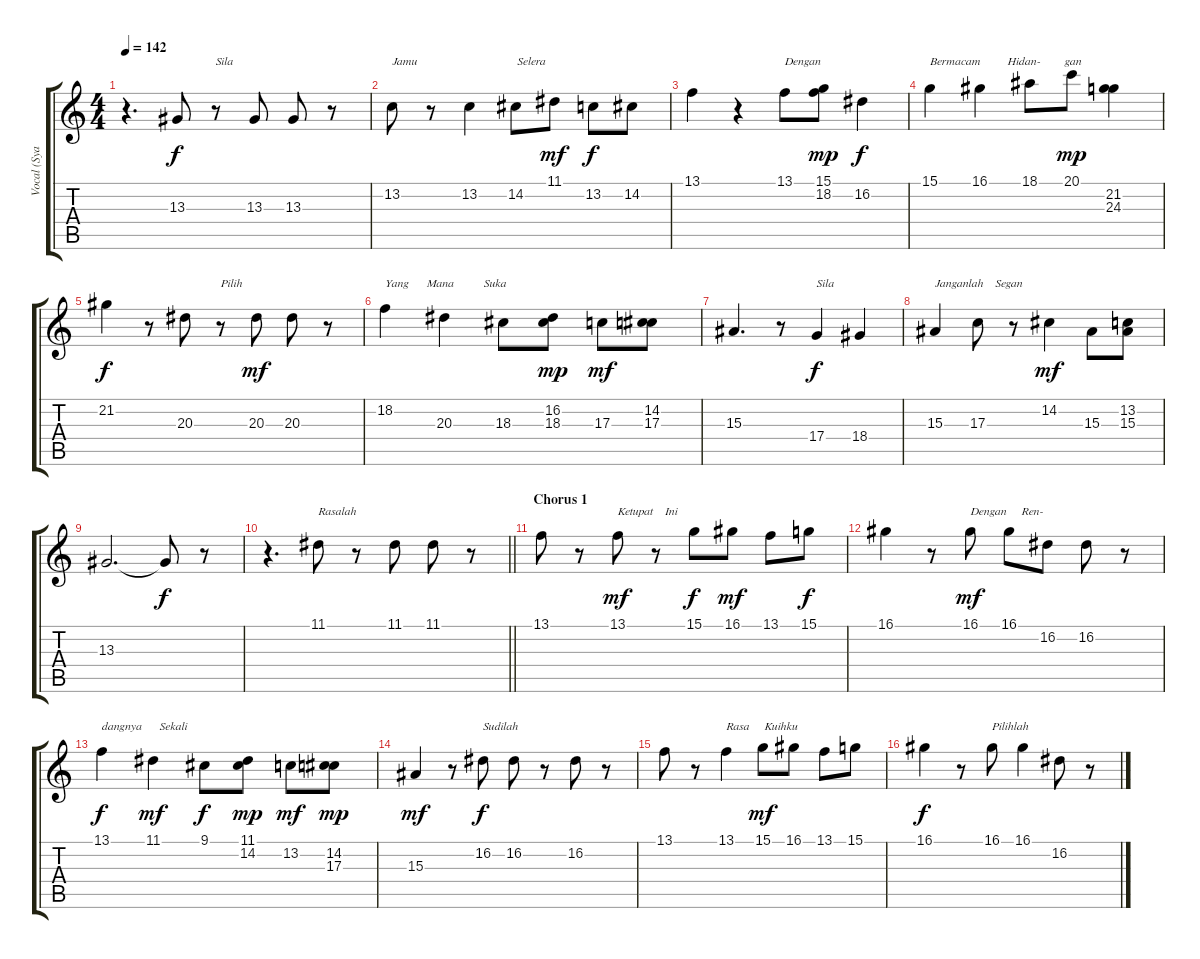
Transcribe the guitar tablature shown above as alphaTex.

\track ("Vocal (Syarifah)" "Vocal (Sya") {instrument oboe}
\staff {score tabs}
\tuning (E4 B3 G3 D3 A2 E2) {hide}
\ts (4 4)
\tempo 142
\clef g2
\ks c
r.4{d dy f} 13.3.8 r.8{txt "Sila "} 13.3.8 13.3.8 r.8 |
13.2.8{txt "Jamu "} r.8 13.2.4{txt "                Selera "} 14.2.8 11.1.8{dy mf} 13.2.8{dy f} 14.2.8 |
13.1.4 r.4 13.1.8{txt "Dengan "} (15.1 18.2).8{dy mp} 16.2.4{dy f} |
15.1.4{txt "Bermacam         Hidan-        gan "} 16.1.4 18.1.8 20.1.8{dy mp} (21.2 24.3).4 |
21.2.4{dy f} r.8 20.3.8 r.8{txt "Pilih "} 20.3.8{dy mf} 20.3.8 r.8 |
18.2.4{txt "Yang      Mana          Suka "} 20.3.4 18.3.8 (16.2 18.3).8{dy mp} 17.3.8{dy mf} (14.2 17.3).8 |
15.3.4{d} r.8 17.4.4{txt "Sila " dy f} 18.4.4 |
15.3.4{txt "Janganlah    Segan "} 17.3.8 r.8 14.2.4{dy mf} 15.3.8 (13.2 15.3).8 |
13.3.2{d} 13.3{t}.8{dy f} r.8 |
\barLineRight lightlight
r.4{d} 11.1.8{txt "Rasalah "} r.8 11.1.8 11.1.8 r.8 |
\section ("" "Chorus 1")
13.1.8 r.8 13.1.8{txt "Ketupat    Ini" dy mf} r.8 15.1.8{dy f} 16.1.8{dy mf} 13.1.8 15.1.8{dy f} |
16.1.4 r.8 16.1.8{txt "Dengan     Ren-" dy mf} 16.1.8 16.2.8 16.2.8 r.8 |
13.1.4{txt "dangnya      Sekali" dy f} 11.1.4{dy mf} 9.1.8{dy f} (11.1 14.2).8{dy mp} 13.2.8{dy mf} (14.2 17.3).8{dy mp} |
15.3.4{dy mf} r.8 16.2.8{txt "Sudilah  " dy f} 16.2.8 r.8 16.2.8 r.8 |
13.1.8 r.8 13.1.4{txt "Rasa     Kuihku"} 15.1.8{dy mf} 16.1.8 13.1.8 15.1.8 |
16.1.4{dy f} r.8 16.1.8{txt "Pilihlah "} 16.1.4 16.2.8 r.8
